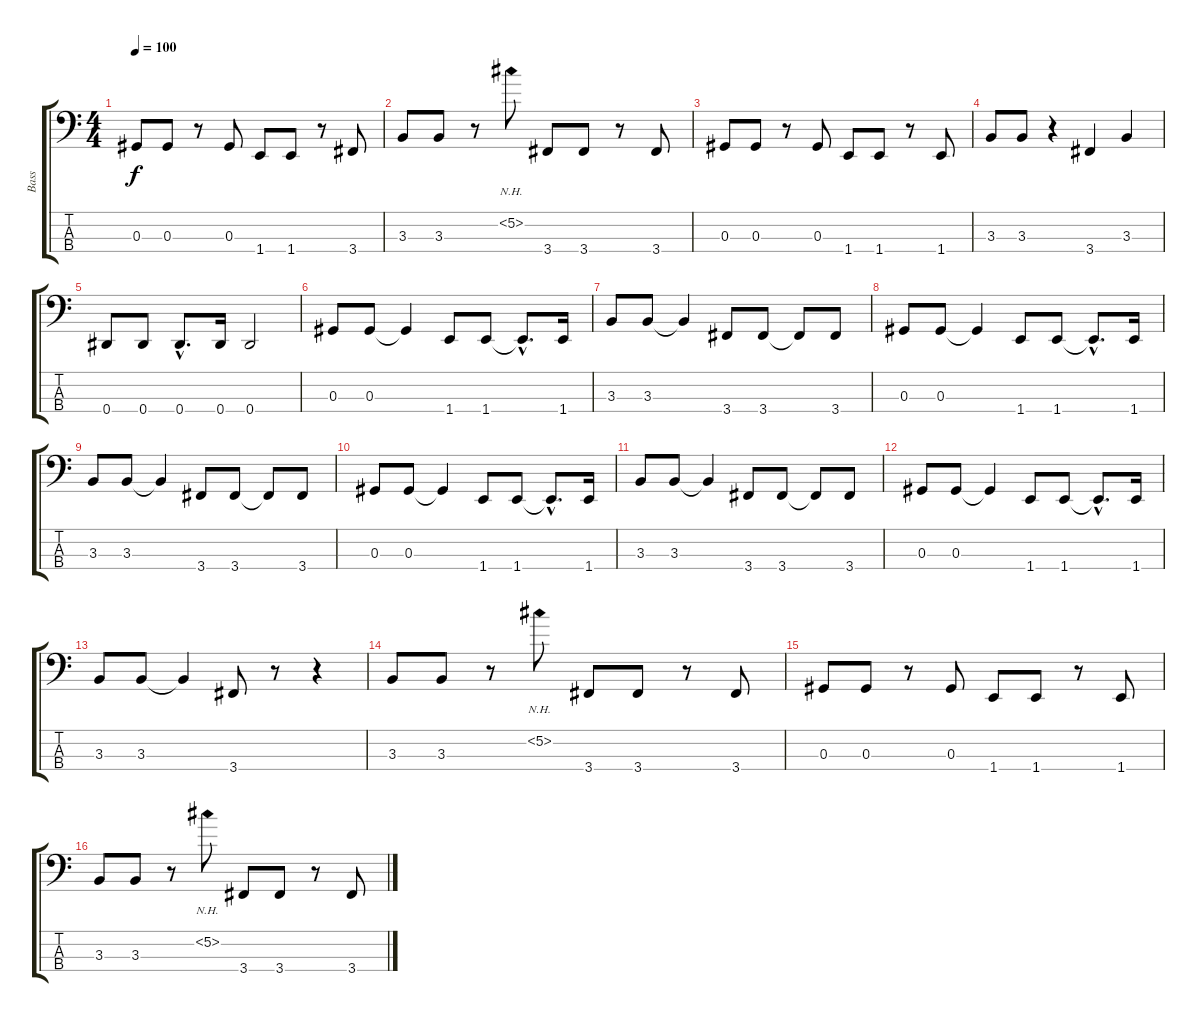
\track ("Bass" "Bass") {instrument electricbassfinger}
\staff {score tabs}
\tuning (Gb2 Db2 Ab1 Eb1) {hide}
\ts (4 4)
\tempo 100
\clef f4
\ks c
0.3.8{dy f} 0.3.8 r.8 0.3.8 1.4.8 1.4.8 r.8 3.4.8 |
3.3.8 3.3.8 r.8 5.2{nh}.8 3.4.8 3.4.8 r.8 3.4.8 |
0.3.8 0.3.8 r.8 0.3.8 1.4.8 1.4.8 r.8 1.4.8 |
3.3.8 3.3.8 r.4 3.4.4 3.3.4 |
0.4.8 0.4.8 0.4{hac}.8{d} 0.4.16 0.4.2 |
0.3.8 0.3.8 0.3{t}.4 1.4.8 1.4.8 1.4{hac t}.8{d} 1.4.16 |
3.3.8 3.3.8 3.3{t}.4 3.4.8 3.4.8 3.4{t}.8 3.4.8 |
0.3.8 0.3.8 0.3{t}.4 1.4.8 1.4.8 1.4{hac t}.8{d} 1.4.16 |
3.3.8 3.3.8 3.3{t}.4 3.4.8 3.4.8 3.4{t}.8 3.4.8 |
0.3.8 0.3.8 0.3{t}.4 1.4.8 1.4.8 1.4{hac t}.8{d} 1.4.16 |
3.3.8 3.3.8 3.3{t}.4 3.4.8 3.4.8 3.4{t}.8 3.4.8 |
0.3.8 0.3.8 0.3{t}.4 1.4.8 1.4.8 1.4{hac t}.8{d} 1.4.16 |
3.3.8 3.3.8 3.3{t}.4 3.4.8 r.8 r.4 |
3.3.8 3.3.8 r.8 5.2{nh}.8 3.4.8 3.4.8 r.8 3.4.8 |
0.3.8 0.3.8 r.8 0.3.8 1.4.8 1.4.8 r.8 1.4.8 |
3.3.8 3.3.8 r.8 5.2{nh}.8 3.4.8 3.4.8 r.8 3.4.8
